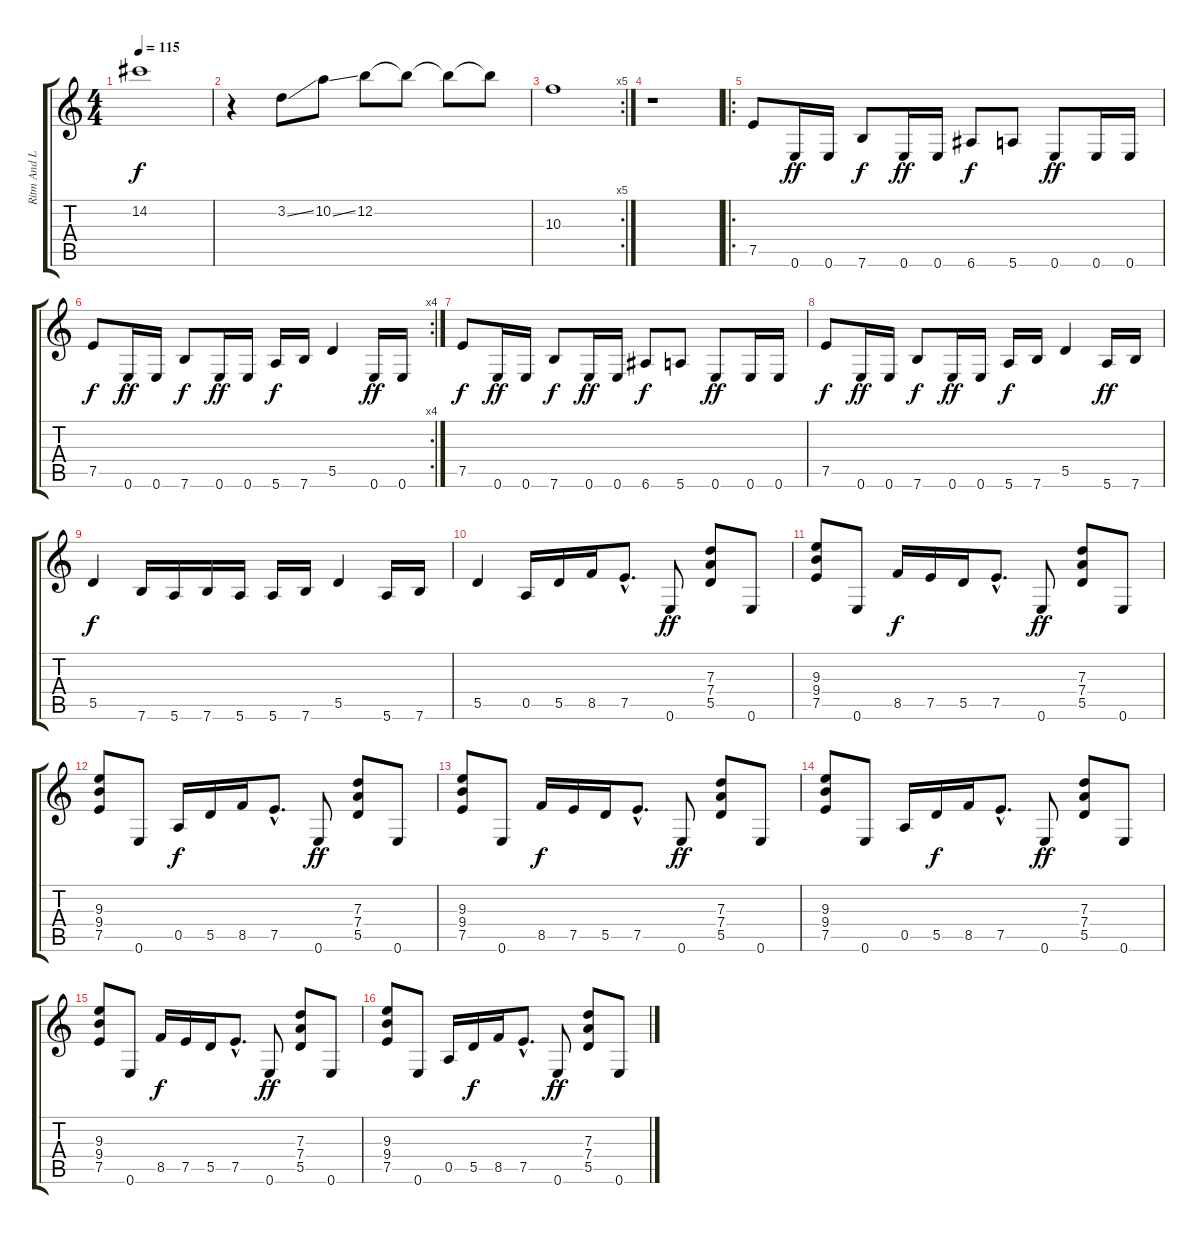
\track ("Ritm And Lead Guitar" "Ritm And L") {instrument distortionguitar}
\staff {score tabs}
\tuning (E4 B3 G3 D3 A2 E2) {hide}
\ts (4 4)
\tempo 115
\clef g2
\ks c
14.2.1{dy f} |
r.4 3.2{ss}.8 10.2{ss}.8 12.2.8 12.2{t}.8 12.2{t}.8 12.2{t}.8 |
\rc 5
10.3.1 |
r.1 |
\ro
7.5.8 0.6.16{dy ff} 0.6.16 7.6.8{dy f} 0.6.16{dy ff} 0.6.16 6.6.8{dy f} 5.6.8 0.6.8{dy ff} 0.6.16 0.6.16 |
\rc 4
7.5.8{dy f} 0.6.16{dy ff} 0.6.16 7.6.8{dy f} 0.6.16{dy ff} 0.6.16 5.6.16{dy f} 7.6.16 5.5.4 0.6.16{dy ff} 0.6.16 |
7.5.8{dy f} 0.6.16{dy ff} 0.6.16 7.6.8{dy f} 0.6.16{dy ff} 0.6.16 6.6.8{dy f} 5.6.8 0.6.8{dy ff} 0.6.16 0.6.16 |
7.5.8{dy f} 0.6.16{dy ff} 0.6.16 7.6.8{dy f} 0.6.16{dy ff} 0.6.16 5.6.16{dy f} 7.6.16 5.5.4 5.6.16{dy ff} 7.6.16 |
5.5.4{dy f} 7.6.16 5.6.16 7.6.16 5.6.16 5.6.16 7.6.16 5.5.4 5.6.16 7.6.16 |
5.5.4 0.5.16 5.5.16 8.5.16 7.5{hac}.8{d} 0.6.8{dy ff} (7.3 7.4 5.5).8 0.6.8 |
(9.3 9.4 7.5).8 0.6.8 8.5.16{dy f} 7.5.16 5.5.16 7.5{hac}.8{d} 0.6.8{dy ff} (7.3 7.4 5.5).8 0.6.8 |
(9.3 9.4 7.5).8 0.6.8 0.5.16{dy f} 5.5.16 8.5.16 7.5{hac}.8{d} 0.6.8{dy ff} (7.3 7.4 5.5).8 0.6.8 |
(9.3 9.4 7.5).8 0.6.8 8.5.16{dy f} 7.5.16 5.5.16 7.5{hac}.8{d} 0.6.8{dy ff} (7.3 7.4 5.5).8 0.6.8 |
(9.3 9.4 7.5).8 0.6.8 0.5.16 5.5.16{dy f} 8.5.16 7.5{hac}.8{d} 0.6.8{dy ff} (7.3 7.4 5.5).8 0.6.8 |
(9.3 9.4 7.5).8 0.6.8 8.5.16{dy f} 7.5.16 5.5.16 7.5{hac}.8{d} 0.6.8{dy ff} (7.3 7.4 5.5).8 0.6.8 |
(9.3 9.4 7.5).8 0.6.8 0.5.16 5.5.16{dy f} 8.5.16 7.5{hac}.8{d} 0.6.8{dy ff} (7.3 7.4 5.5).8 0.6.8
